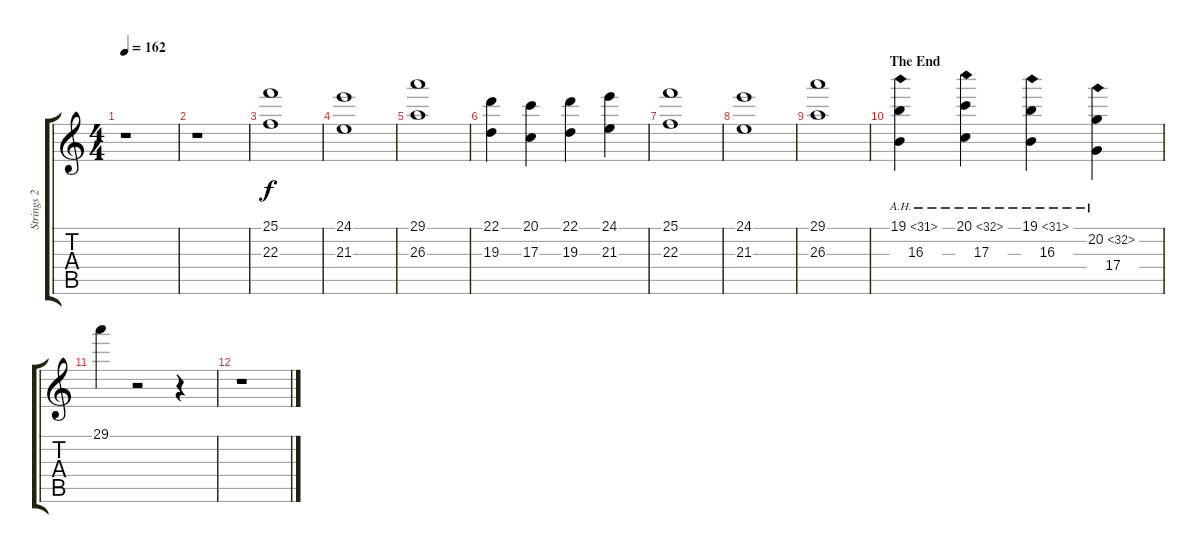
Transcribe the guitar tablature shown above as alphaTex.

\track ("Strings 2" "Strings 2") {instrument stringensemble1}
\staff {score tabs}
\tuning (E4 B3 G3 D3 A2 E2) {hide}
\ts (4 4)
\tempo 162
\clef g2
\ks c
r.1{dy f} |
r.1 |
\section ("" "")
(25.1 22.3).1 |
(24.1 21.3).1 |
(29.1 26.3).1 |
(22.1 19.3).4 (20.1 17.3).4 (22.1 19.3).4 (24.1 21.3).4 |
(25.1 22.3).1 |
(24.1 21.3).1 |
(29.1 26.3).1 |
\section ("" "The End")
(19.1{ah 12} 16.3).4 (20.1{ah 12} 17.3).4 (19.1{ah 12} 16.3).4 (20.2{ah 12} 17.4).4 |
29.1.4 r.2 r.4 |
r.1
